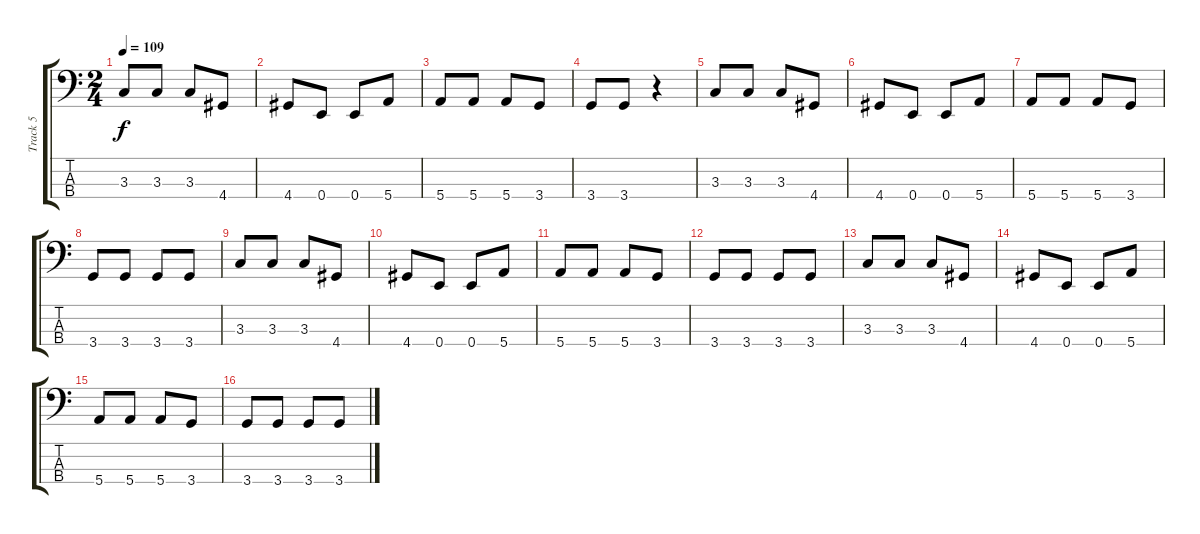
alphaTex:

\track ("Track 5" "Track 5") {instrument electricbassfinger}
\staff {score tabs}
\tuning (G2 D2 A1 E1) {hide}
\ts (2 4)
\tempo 109
\clef f4
\ks c
3.3.8{dy f} 3.3.8 3.3.8 4.4.8 |
4.4.8 0.4.8 0.4.8 5.4.8 |
5.4.8 5.4.8 5.4.8 3.4.8 |
3.4.8 3.4.8 r.4 |
3.3.8 3.3.8 3.3.8 4.4.8 |
4.4.8 0.4.8 0.4.8 5.4.8 |
5.4.8 5.4.8 5.4.8 3.4.8 |
3.4.8 3.4.8 3.4.8 3.4.8 |
3.3.8 3.3.8 3.3.8 4.4.8 |
4.4.8 0.4.8 0.4.8 5.4.8 |
5.4.8 5.4.8 5.4.8 3.4.8 |
3.4.8 3.4.8 3.4.8 3.4.8 |
3.3.8 3.3.8 3.3.8 4.4.8 |
4.4.8 0.4.8 0.4.8 5.4.8 |
5.4.8 5.4.8 5.4.8 3.4.8 |
3.4.8 3.4.8 3.4.8 3.4.8
